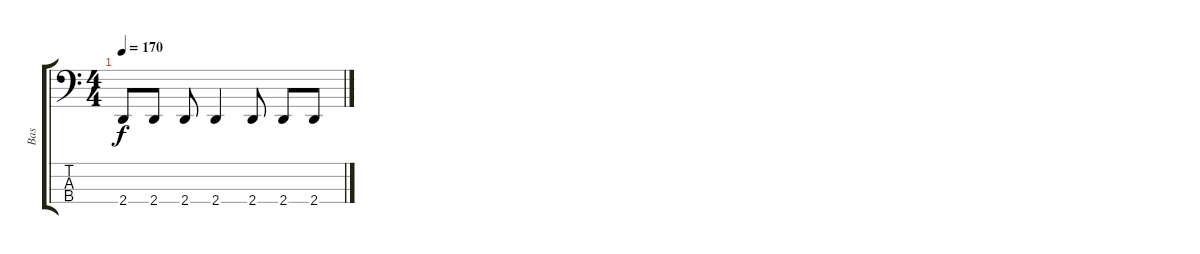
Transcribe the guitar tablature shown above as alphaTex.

\track ("Bas" "Bas") {instrument electricbassfinger}
\staff {score tabs}
\tuning (Eb2 Bb1 F1 C1) {hide}
\ts (4 4)
\tempo 170
\clef f4
\ks c
2.4.8{dy f} 2.4.8 2.4.8 2.4.4 2.4.8 2.4.8 2.4.8
